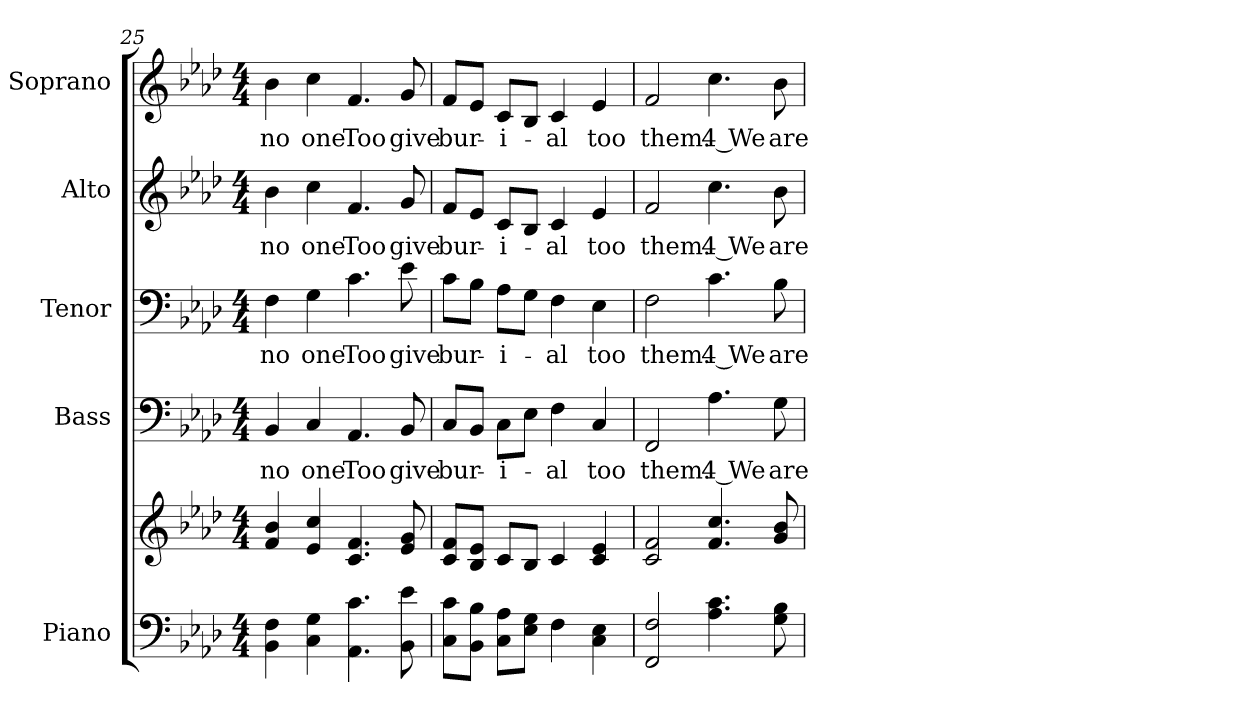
**kern	**kern	**kern	**text	**kern	**text	**kern	**text	**kern	**text
*part5	*part5	*part4	*part4	*part3	*part3	*part2	*part2	*part1	*part1
*staff6	*staff5	*staff4	*staff4	*staff3	*staff3	*staff2	*staff2	*staff1	*staff1
*I"Piano	*	*I"Bass	*	*I"Tenor	*	*I"Alto	*	*I"Soprano	*
*I'Pno.	*	*I'B.	*	*I'T.	*	*I'A.	*	*I'S.	*
!!LO:PB:g=z
*clefF4	*clefG2	*clefF4	*	*clefF4	*	*clefG2	*	*clefG2	*
*k[b-e-a-d-]	*k[b-e-a-d-]	*k[b-e-a-d-]	*	*k[b-e-a-d-]	*	*k[b-e-a-d-]	*	*k[b-e-a-d-]	*
*A-:	*A-:	*A-:	*	*A-:	*	*A-:	*	*A-:	*
*M4/4	*M4/4	*M4/4	*	*M4/4	*	*M4/4	*	*M4/4	*
=25	=25	=25	=25	=25	=25	=25	=25	=25	=25
!	!	!	!LO:LY:b:color=#000000	!	!	!	!	!	!
!	!	!	!	!	!LO:LY:b:color=#000000	!	!	!	!
!	!	!	!	!	!	!	!LO:LY:b:color=#000000	!	!
!	!	!	!	!	!	!	!	!	!LO:LY:b:color=#000000
4BB-i\ 4Fi	4fi/ 4b-i	4BB-i/	no	4Fi\	no	4b-i\	no	4b-i\	no
!	!	!	!LO:LY:b:color=#000000	!	!	!	!	!	!
!	!	!	!	!	!LO:LY:b:color=#000000	!	!	!	!
!	!	!	!	!	!	!	!LO:LY:b:color=#000000	!	!
!	!	!	!	!	!	!	!	!	!LO:LY:b:color=#000000
4Ci\ 4Gi	4e-i/ 4cci	4Ci/	one	4Gi\	one	4cci\	one	4cci\	one
!	!	!	!LO:LY:b:color=#000000	!	!	!	!	!	!
!	!	!	!	!	!LO:LY:b:color=#000000	!	!	!	!
!	!	!	!	!	!	!	!LO:LY:b:color=#000000	!	!
!	!	!	!	!	!	!	!	!	!LO:LY:b:color=#000000
4.AA-i\ 4.ci	4.ci/ 4.fi	4.AA-i/	Too	4.ci\	Too	4.fi/	Too	4.fi/	Too
!	!	!	!LO:LY:b:color=#000000	!	!	!	!	!	!
!	!	!	!	!	!LO:LY:b:color=#000000	!	!	!	!
!	!	!	!	!	!	!	!LO:LY:b:color=#000000	!	!
!	!	!	!	!	!	!	!	!	!LO:LY:b:color=#000000
8BB-i\ 8e-i	8e-i/ 8gi	8BB-i/	give	8e-i\	give	8gi/	give	8gi/	give
=26	=26	=26	=26	=26	=26	=26	=26	=26	=26
!	!	!	!LO:LY:b:color=#000000	!	!	!	!	!	!
!	!	!	!	!	!LO:LY:b:color=#000000	!	!	!	!
!	!	!	!	!	!	!	!LO:LY:b:color=#000000	!	!
!	!	!	!	!	!	!	!	!	!LO:LY:b:color=#000000
8Ci\ 8ciL	8ci/ 8fiL	8Ci/L	bur-	8ci\L	bur-	8fi/L	bur-	8fi/L	bur-
8BB-i\ 8B-iJ	8B-i/ 8e-iJ	8BB-i/J	.	8B-i\J	.	8e-i/J	.	8e-i/J	.
!	!	!	!LO:LY:b:color=#000000	!	!	!	!	!	!
!	!	!	!	!	!LO:LY:b:color=#000000	!	!	!	!
!	!	!	!	!	!	!	!LO:LY:b:color=#000000	!	!
!	!	!	!	!	!	!	!	!	!LO:LY:b:color=#000000
8Ci\ 8A-iL	8ci/L	8Ci\L	-i-	8A-i\L	-i-	8ci/L	-i-	8ci/L	-i-
8E-i\ 8GiJ	8B-i/J	8E-i\J	.	8Gi\J	.	8B-i/J	.	8B-i/J	.
!	!	!	!LO:LY:b:color=#000000	!	!	!	!	!	!
!	!	!	!	!	!LO:LY:b:color=#000000	!	!	!	!
!	!	!	!	!	!	!	!LO:LY:b:color=#000000	!	!
!	!	!	!	!	!	!	!	!	!LO:LY:b:color=#000000
4Fi\	4ci/	4Fi\	-al	4Fi\	-al	4ci/	-al	4ci/	-al
!	!	!	!LO:LY:b:color=#000000	!	!	!	!	!	!
!	!	!	!	!	!LO:LY:b:color=#000000	!	!	!	!
!	!	!	!	!	!	!	!LO:LY:b:color=#000000	!	!
!	!	!	!	!	!	!	!	!	!LO:LY:b:color=#000000
4Ci\ 4E-i	4ci/ 4e-i	4Ci/	too	4E-i\	too	4e-i/	too	4e-i/	too
=27	=27	=27	=27	=27	=27	=27	=27	=27	=27
!	!	!	!LO:LY:b:color=#000000	!	!	!	!	!	!
!	!	!	!	!	!LO:LY:b:color=#000000	!	!	!	!
!	!	!	!	!	!	!	!LO:LY:b:color=#000000	!	!
!	!	!	!	!	!	!	!	!	!LO:LY:b:color=#000000
2FFi/ 2Fi	2ci/ 2fi	2FFi/	them.	2Fi\	them.	2fi/	them.	2fi/	them.
!	!	!	!LO:LY:b:color=#000000	!	!	!	!	!	!
!	!	!	!	!	!LO:LY:b:color=#000000	!	!	!	!
!	!	!	!	!	!	!	!LO:LY:b:color=#000000	!	!
!	!	!	!	!	!	!	!	!	!LO:LY:b:color=#000000
4.A-i\ 4.ci	4.fi/ 4.cci	4.A-i\	4 We	4.ci\	4 We	4.cci\	4 We	4.cci\	4 We
!	!	!	!LO:LY:b:color=#000000	!	!	!	!	!	!
!	!	!	!	!	!LO:LY:b:color=#000000	!	!	!	!
!	!	!	!	!	!	!	!LO:LY:b:color=#000000	!	!
!	!	!	!	!	!	!	!	!	!LO:LY:b:color=#000000
8Gi\ 8B-i	8gi/ 8b-i	8Gi\	are	8B-i\	are	8b-i\	are	8b-i\	are
=	=	=	=	=	=	=	=	=	=
*-	*-	*-	*-	*-	*-	*-	*-	*-	*-
